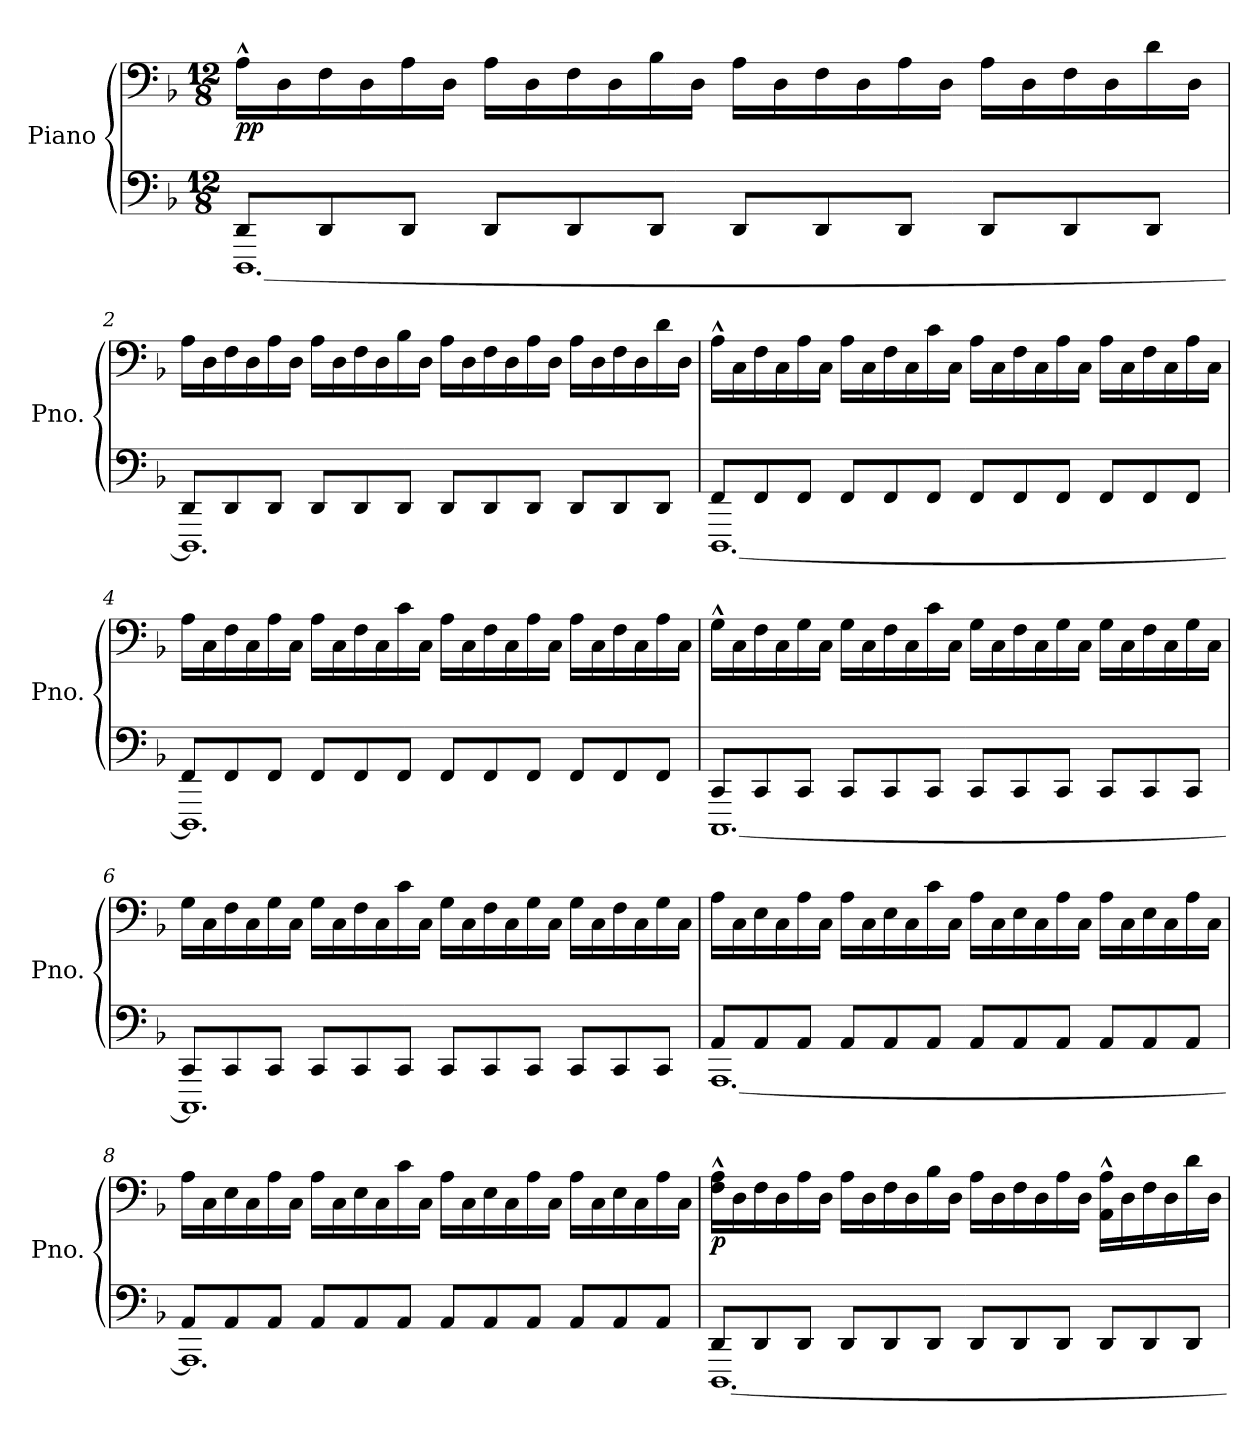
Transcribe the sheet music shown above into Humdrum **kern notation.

**kern	**kern	**dynam
*part1	*part1	*part1
*staff2	*staff1	*staff1/2
*I"Piano	*	*
*I'Pno.	*	*
*clefF4	*clefF4	*
*k[b-]	*k[b-]	*
*M12/8	*M12/8	*
*MM90	*MM90	*
=1	=1	=1
*^	*	*
!	!	!	!LO:DY:b
8DD/L	[1.DDD	16A^^\LL	pp
.	.	16D\	.
8DD/	.	16F\	.
.	.	16D\	.
8DD/J	.	16A\	.
.	.	16D\JJ	.
8DD/L	.	16A\LL	.
.	.	16D\	.
8DD/	.	16F\	.
.	.	16D\	.
8DD/J	.	16B-\	.
.	.	16D\JJ	.
8DD/L	.	16A\LL	.
.	.	16D\	.
8DD/	.	16F\	.
.	.	16D\	.
8DD/J	.	16A\	.
.	.	16D\JJ	.
8DD/L	.	16A\LL	.
.	.	16D\	.
8DD/	.	16F\	.
.	.	16D\	.
8DD/J	.	16d\	.
.	.	16D\JJ	.
!!LO:LB:g=z
=2	=2	=2	=2
8DD/L	1.DDD]	16A\LL	.
.	.	16D\	.
8DD/	.	16F\	.
.	.	16D\	.
8DD/J	.	16A\	.
.	.	16D\JJ	.
8DD/L	.	16A\LL	.
.	.	16D\	.
8DD/	.	16F\	.
.	.	16D\	.
8DD/J	.	16B-\	.
.	.	16D\JJ	.
8DD/L	.	16A\LL	.
.	.	16D\	.
8DD/	.	16F\	.
.	.	16D\	.
8DD/J	.	16A\	.
.	.	16D\JJ	.
8DD/L	.	16A\LL	.
.	.	16D\	.
8DD/	.	16F\	.
.	.	16D\	.
8DD/J	.	16d\	.
.	.	16D\JJ	.
=3	=3	=3	=3
8FF/L	[1.DDD	16A^^\LL	.
.	.	16C\	.
8FF/	.	16F\	.
.	.	16C\	.
8FF/J	.	16A\	.
.	.	16C\JJ	.
8FF/L	.	16A\LL	.
.	.	16C\	.
8FF/	.	16F\	.
.	.	16C\	.
8FF/J	.	16c\	.
.	.	16C\JJ	.
8FF/L	.	16A\LL	.
.	.	16C\	.
8FF/	.	16F\	.
.	.	16C\	.
8FF/J	.	16A\	.
.	.	16C\JJ	.
8FF/L	.	16A\LL	.
.	.	16C\	.
8FF/	.	16F\	.
.	.	16C\	.
8FF/J	.	16A\	.
.	.	16C\JJ	.
!!LO:LB:g=z
=4	=4	=4	=4
8FF/L	1.DDD]	16A\LL	.
.	.	16C\	.
8FF/	.	16F\	.
.	.	16C\	.
8FF/J	.	16A\	.
.	.	16C\JJ	.
8FF/L	.	16A\LL	.
.	.	16C\	.
8FF/	.	16F\	.
.	.	16C\	.
8FF/J	.	16c\	.
.	.	16C\JJ	.
8FF/L	.	16A\LL	.
.	.	16C\	.
8FF/	.	16F\	.
.	.	16C\	.
8FF/J	.	16A\	.
.	.	16C\JJ	.
8FF/L	.	16A\LL	.
.	.	16C\	.
8FF/	.	16F\	.
.	.	16C\	.
8FF/J	.	16A\	.
.	.	16C\JJ	.
=5	=5	=5	=5
8CC/L	[1.CCC	16G^^\LL	.
.	.	16C\	.
8CC/	.	16F\	.
.	.	16C\	.
8CC/J	.	16G\	.
.	.	16C\JJ	.
8CC/L	.	16G\LL	.
.	.	16C\	.
8CC/	.	16F\	.
.	.	16C\	.
8CC/J	.	16c\	.
.	.	16C\JJ	.
8CC/L	.	16G\LL	.
.	.	16C\	.
8CC/	.	16F\	.
.	.	16C\	.
8CC/J	.	16G\	.
.	.	16C\JJ	.
8CC/L	.	16G\LL	.
.	.	16C\	.
8CC/	.	16F\	.
.	.	16C\	.
8CC/J	.	16G\	.
.	.	16C\JJ	.
!!LO:LB:g=z
=6	=6	=6	=6
8CC/L	1.CCC]	16G\LL	.
.	.	16C\	.
8CC/	.	16F\	.
.	.	16C\	.
8CC/J	.	16G\	.
.	.	16C\JJ	.
8CC/L	.	16G\LL	.
.	.	16C\	.
8CC/	.	16F\	.
.	.	16C\	.
8CC/J	.	16c\	.
.	.	16C\JJ	.
8CC/L	.	16G\LL	.
.	.	16C\	.
8CC/	.	16F\	.
.	.	16C\	.
8CC/J	.	16G\	.
.	.	16C\JJ	.
8CC/L	.	16G\LL	.
.	.	16C\	.
8CC/	.	16F\	.
.	.	16C\	.
8CC/J	.	16G\	.
.	.	16C\JJ	.
=7	=7	=7	=7
8AA/L	[1.AAA	16A\LL	.
.	.	16C\	.
8AA/	.	16E\	.
.	.	16C\	.
8AA/J	.	16A\	.
.	.	16C\JJ	.
8AA/L	.	16A\LL	.
.	.	16C\	.
8AA/	.	16E\	.
.	.	16C\	.
8AA/J	.	16c\	.
.	.	16C\JJ	.
8AA/L	.	16A\LL	.
.	.	16C\	.
8AA/	.	16E\	.
.	.	16C\	.
8AA/J	.	16A\	.
.	.	16C\JJ	.
8AA/L	.	16A\LL	.
.	.	16C\	.
8AA/	.	16E\	.
.	.	16C\	.
8AA/J	.	16A\	.
.	.	16C\JJ	.
!!LO:LB:g=z
=8	=8	=8	=8
8AA/L	1.AAA]	16A\LL	.
.	.	16C\	.
8AA/	.	16E\	.
.	.	16C\	.
8AA/J	.	16A\	.
.	.	16C\JJ	.
8AA/L	.	16A\LL	.
.	.	16C\	.
8AA/	.	16E\	.
.	.	16C\	.
8AA/J	.	16c\	.
.	.	16C\JJ	.
8AA/L	.	16A\LL	.
.	.	16C\	.
8AA/	.	16E\	.
.	.	16C\	.
8AA/J	.	16A\	.
.	.	16C\JJ	.
8AA/L	.	16A\LL	.
.	.	16C\	.
8AA/	.	16E\	.
.	.	16C\	.
8AA/J	.	16A\	.
.	.	16C\JJ	.
=9	=9	=9	=9
!	!	!	!LO:DY:b
8DD/L	[1.DDD	16F\^^ 16A\^^LL	p
.	.	16D\	.
8DD/	.	16F\	.
.	.	16D\	.
8DD/J	.	16A\	.
.	.	16D\JJ	.
8DD/L	.	16A\LL	.
.	.	16D\	.
8DD/	.	16F\	.
.	.	16D\	.
8DD/J	.	16B-\	.
.	.	16D\JJ	.
8DD/L	.	16A\LL	.
.	.	16D\	.
8DD/	.	16F\	.
.	.	16D\	.
8DD/J	.	16A\	.
.	.	16D\JJ	.
8DD/L	.	16AA\^^ 16A\^^LL	.
.	.	16D\	.
8DD/	.	16F\	.
.	.	16D\	.
8DD/J	.	16d\	.
.	.	16D\JJ	.
*v	*v	*	*
=	=	=
*-	*-	*-
